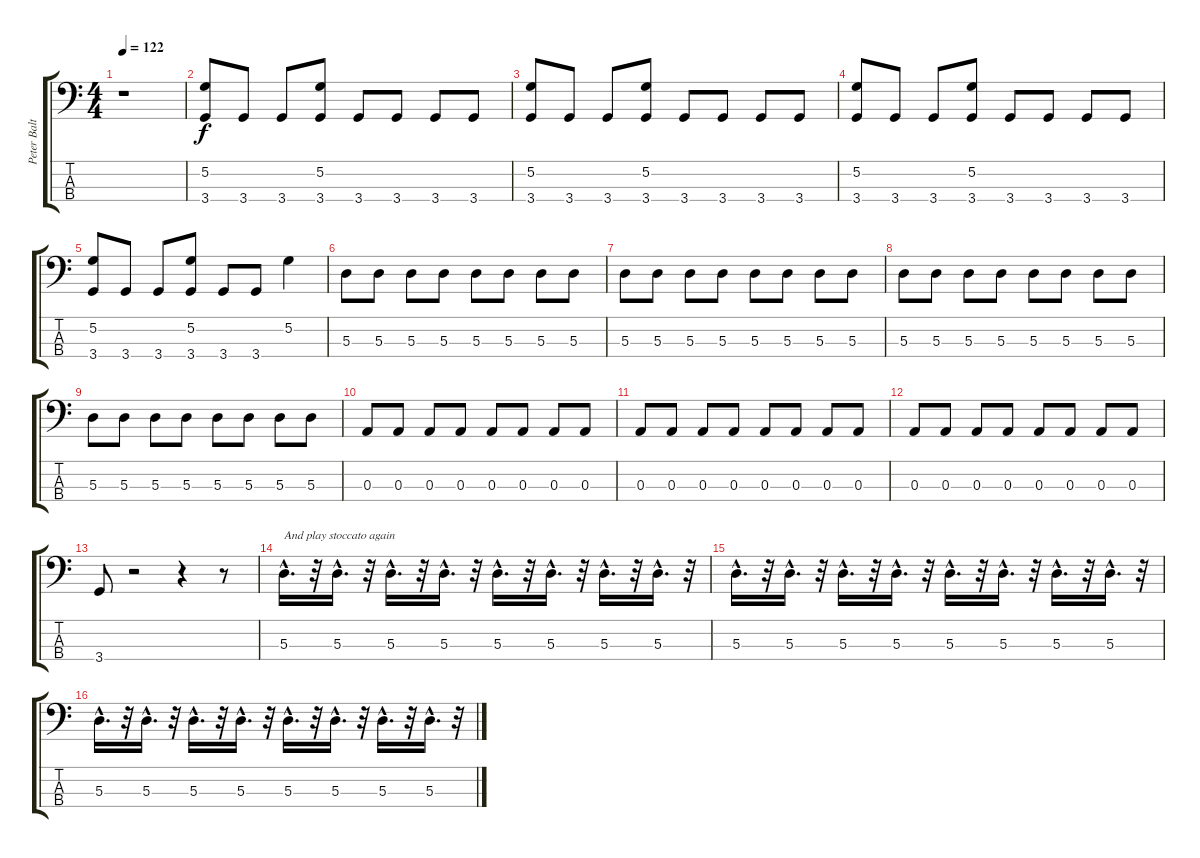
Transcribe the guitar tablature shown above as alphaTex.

\track ("Peter Baltes" "Peter Balt") {instrument electricbassfinger}
\staff {score tabs}
\tuning (G2 D2 A1 E1) {hide}
\ts (4 4)
\tempo 122
\clef f4
\ks c
r.1{dy f} |
(5.2 3.4).8 3.4.8 3.4.8 (5.2 3.4).8 3.4.8 3.4.8 3.4.8 3.4.8 |
(5.2 3.4).8 3.4.8 3.4.8 (5.2 3.4).8 3.4.8 3.4.8 3.4.8 3.4.8 |
(5.2 3.4).8 3.4.8 3.4.8 (5.2 3.4).8 3.4.8 3.4.8 3.4.8 3.4.8 |
(5.2 3.4).8 3.4.8 3.4.8 (5.2 3.4).8 3.4.8 3.4.8 5.2.4 |
5.3.8 5.3.8 5.3.8 5.3.8 5.3.8 5.3.8 5.3.8 5.3.8 |
5.3.8 5.3.8 5.3.8 5.3.8 5.3.8 5.3.8 5.3.8 5.3.8 |
5.3.8 5.3.8 5.3.8 5.3.8 5.3.8 5.3.8 5.3.8 5.3.8 |
5.3.8 5.3.8 5.3.8 5.3.8 5.3.8 5.3.8 5.3.8 5.3.8 |
0.3.8 0.3.8 0.3.8 0.3.8 0.3.8 0.3.8 0.3.8 0.3.8 |
0.3.8 0.3.8 0.3.8 0.3.8 0.3.8 0.3.8 0.3.8 0.3.8 |
0.3.8 0.3.8 0.3.8 0.3.8 0.3.8 0.3.8 0.3.8 0.3.8 |
3.4.8 r.2 r.4 r.8 |
5.3{hac}.16{d txt "And play stoccato again"} r.32 5.3{hac}.16{d} r.32 5.3{hac}.16{d} r.32 5.3{hac}.16{d} r.32 5.3{hac}.16{d} r.32 5.3{hac}.16{d} r.32 5.3{hac}.16{d} r.32 5.3{hac}.16{d} r.32 |
5.3{hac}.16{d} r.32 5.3{hac}.16{d} r.32 5.3{hac}.16{d} r.32 5.3{hac}.16{d} r.32 5.3{hac}.16{d} r.32 5.3{hac}.16{d} r.32 5.3{hac}.16{d} r.32 5.3{hac}.16{d} r.32 |
5.3{hac}.16{d} r.32 5.3{hac}.16{d} r.32 5.3{hac}.16{d} r.32 5.3{hac}.16{d} r.32 5.3{hac}.16{d} r.32 5.3{hac}.16{d} r.32 5.3{hac}.16{d} r.32 5.3{hac}.16{d} r.32
